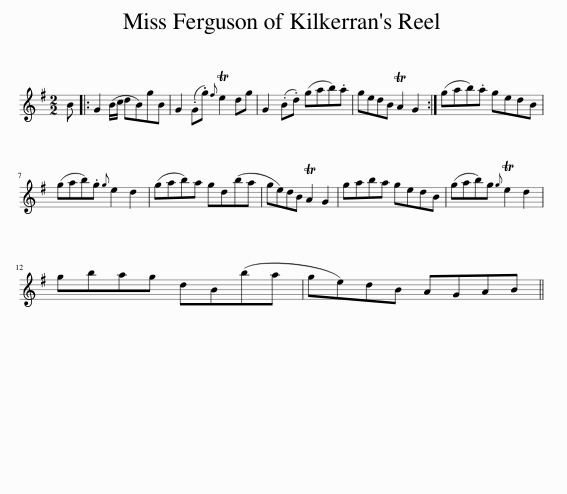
X:1
L:1/8
M:2/2
I:linebreak $
K:G
V:1 treble
V:1
 B |: G2 (B/c/ dB)gB | G2 (.G.g){f} Te2 dg | G2 (.B.d) (gab).a | gedB TA2 G2 :| %5
 (gab).a gedB |$ (gab).g{g} e2 d2 | (gab)a gd(ba | ge)dB TA2 G2 | gaba gedB | %10
 (gab)g{g} Te2 d2 |$ gbag dB(ba | ge)dB AGAB || %13
